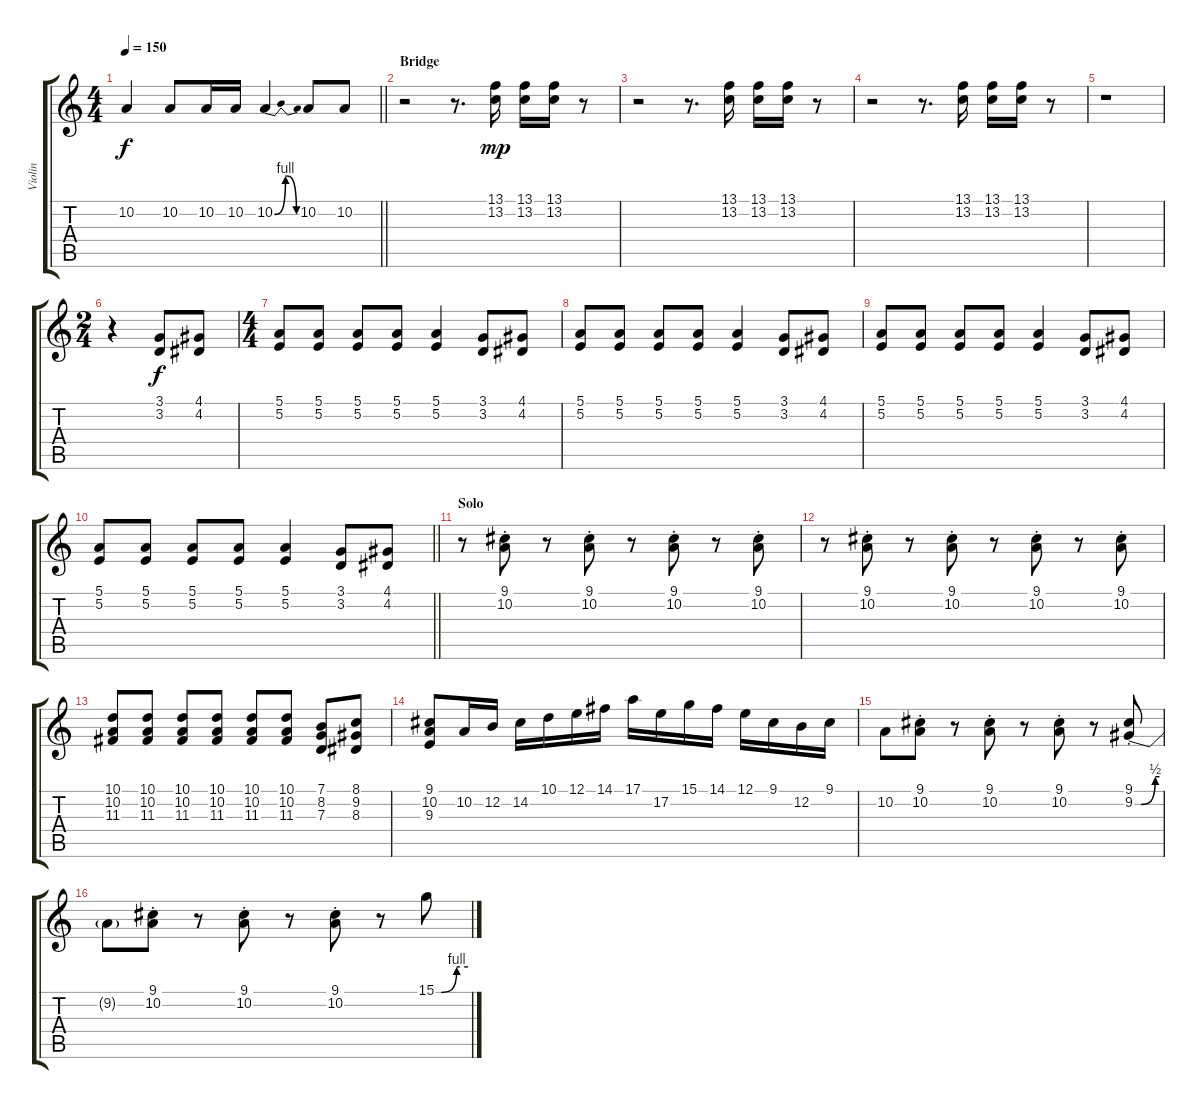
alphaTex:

\track ("Violin" "Violin") {instrument violin}
\staff {score tabs}
\tuning (E4 B3 G3 D3 A2 E2) {hide}
\ts (4 4)
\tempo 150
\clef g2
\barLineRight lightlight
\ks c
10.2.4{dy f} 10.2.8 10.2.16 10.2.16 10.2{be (bendrelease 0 0 20 4 50 4 60 0)}.4 10.2.8 10.2.8 |
\section ("" "Bridge")
r.2 r.8{d} (13.1 13.2).16{dy mp} (13.1 13.2).16 (13.1 13.2).16 r.8 |
r.2 r.8{d} (13.1 13.2).16 (13.1 13.2).16 (13.1 13.2).16 r.8 |
r.2 r.8{d} (13.1 13.2).16 (13.1 13.2).16 (13.1 13.2).16 r.8 |
r.1 |
\ts (2 4)
r.4 (3.1 3.2).8{dy f} (4.1 4.2).8 |
\ts (4 4)
(5.1 5.2).8 (5.1 5.2).8 (5.1 5.2).8 (5.1 5.2).8 (5.1 5.2).4 (3.1 3.2).8 (4.1 4.2).8 |
(5.1 5.2).8 (5.1 5.2).8 (5.1 5.2).8 (5.1 5.2).8 (5.1 5.2).4 (3.1 3.2).8 (4.1 4.2).8 |
(5.1 5.2).8 (5.1 5.2).8 (5.1 5.2).8 (5.1 5.2).8 (5.1 5.2).4 (3.1 3.2).8 (4.1 4.2).8 |
\barLineRight lightlight
(5.1 5.2).8 (5.1 5.2).8 (5.1 5.2).8 (5.1 5.2).8 (5.1 5.2).4 (3.1 3.2).8 (4.1 4.2).8 |
\section ("" "Solo")
r.8 (9.1{st} 10.2{st}).8 r.8 (9.1{st} 10.2{st}).8 r.8 (9.1{st} 10.2{st}).8 r.8 (9.1{st} 10.2{st}).8 |
r.8 (9.1{st} 10.2{st}).8 r.8 (9.1{st} 10.2{st}).8 r.8 (9.1{st} 10.2{st}).8 r.8 (9.1{st} 10.2{st}).8 |
(10.1 10.2 11.3).8 (10.1 10.2 11.3).8 (10.1 10.2 11.3).8 (10.1 10.2 11.3).8 (10.1 10.2 11.3).8 (10.1 10.2 11.3).8 (7.1 8.2 7.3).8 (8.1 9.2 8.3).8 |
(9.1 10.2 9.3).8 10.2.16 12.2.16 14.2.16 10.1.16 12.1.16 14.1.16 17.1.16 17.2.16 15.1.16 14.1.16 12.1.16 9.1.16 12.2.16 9.1.16 |
10.2.8 (9.1{st} 10.2{st}).8 r.8 (9.1{st} 10.2{st}).8 r.8 (9.1{st} 10.2{st}).8 r.8 (9.1{st} 9.2{be (custom 0 0 16 0 50 2 60 2)}).8 |
9.2{t}.8 (9.1{st} 10.2{st}).8 r.8 (9.1{st} 10.2{st}).8 r.8 (9.1{st} 10.2{st}).8 r.8 15.1{be (custom 0 0 10 0 39 4 45 4 60 4)}.8
